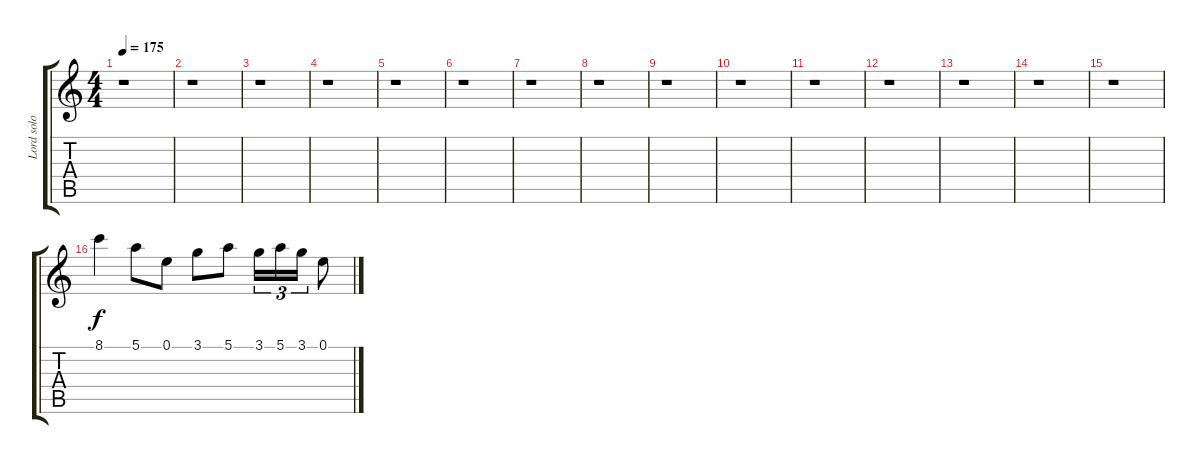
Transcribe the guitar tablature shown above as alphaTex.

\track ("Lord solo" "Lord solo") {instrument drawbarorgan}
\staff {score tabs}
\tuning (E5 B4 G4 D4 A3 E3) {hide}
\ts (4 4)
\tempo 175
\clef g2
\ks c
r.1{dy f} |
r.1 |
r.1 |
r.1 |
r.1 |
r.1 |
r.1 |
r.1 |
r.1 |
r.1 |
r.1 |
r.1 |
r.1 |
r.1 |
r.1 |
8.1.4 5.1.8 0.1.8 3.1.8 5.1.8 3.1.16{tu (3 2)} 5.1.16{tu (3 2)} 3.1.16{tu (3 2)} 0.1.8
